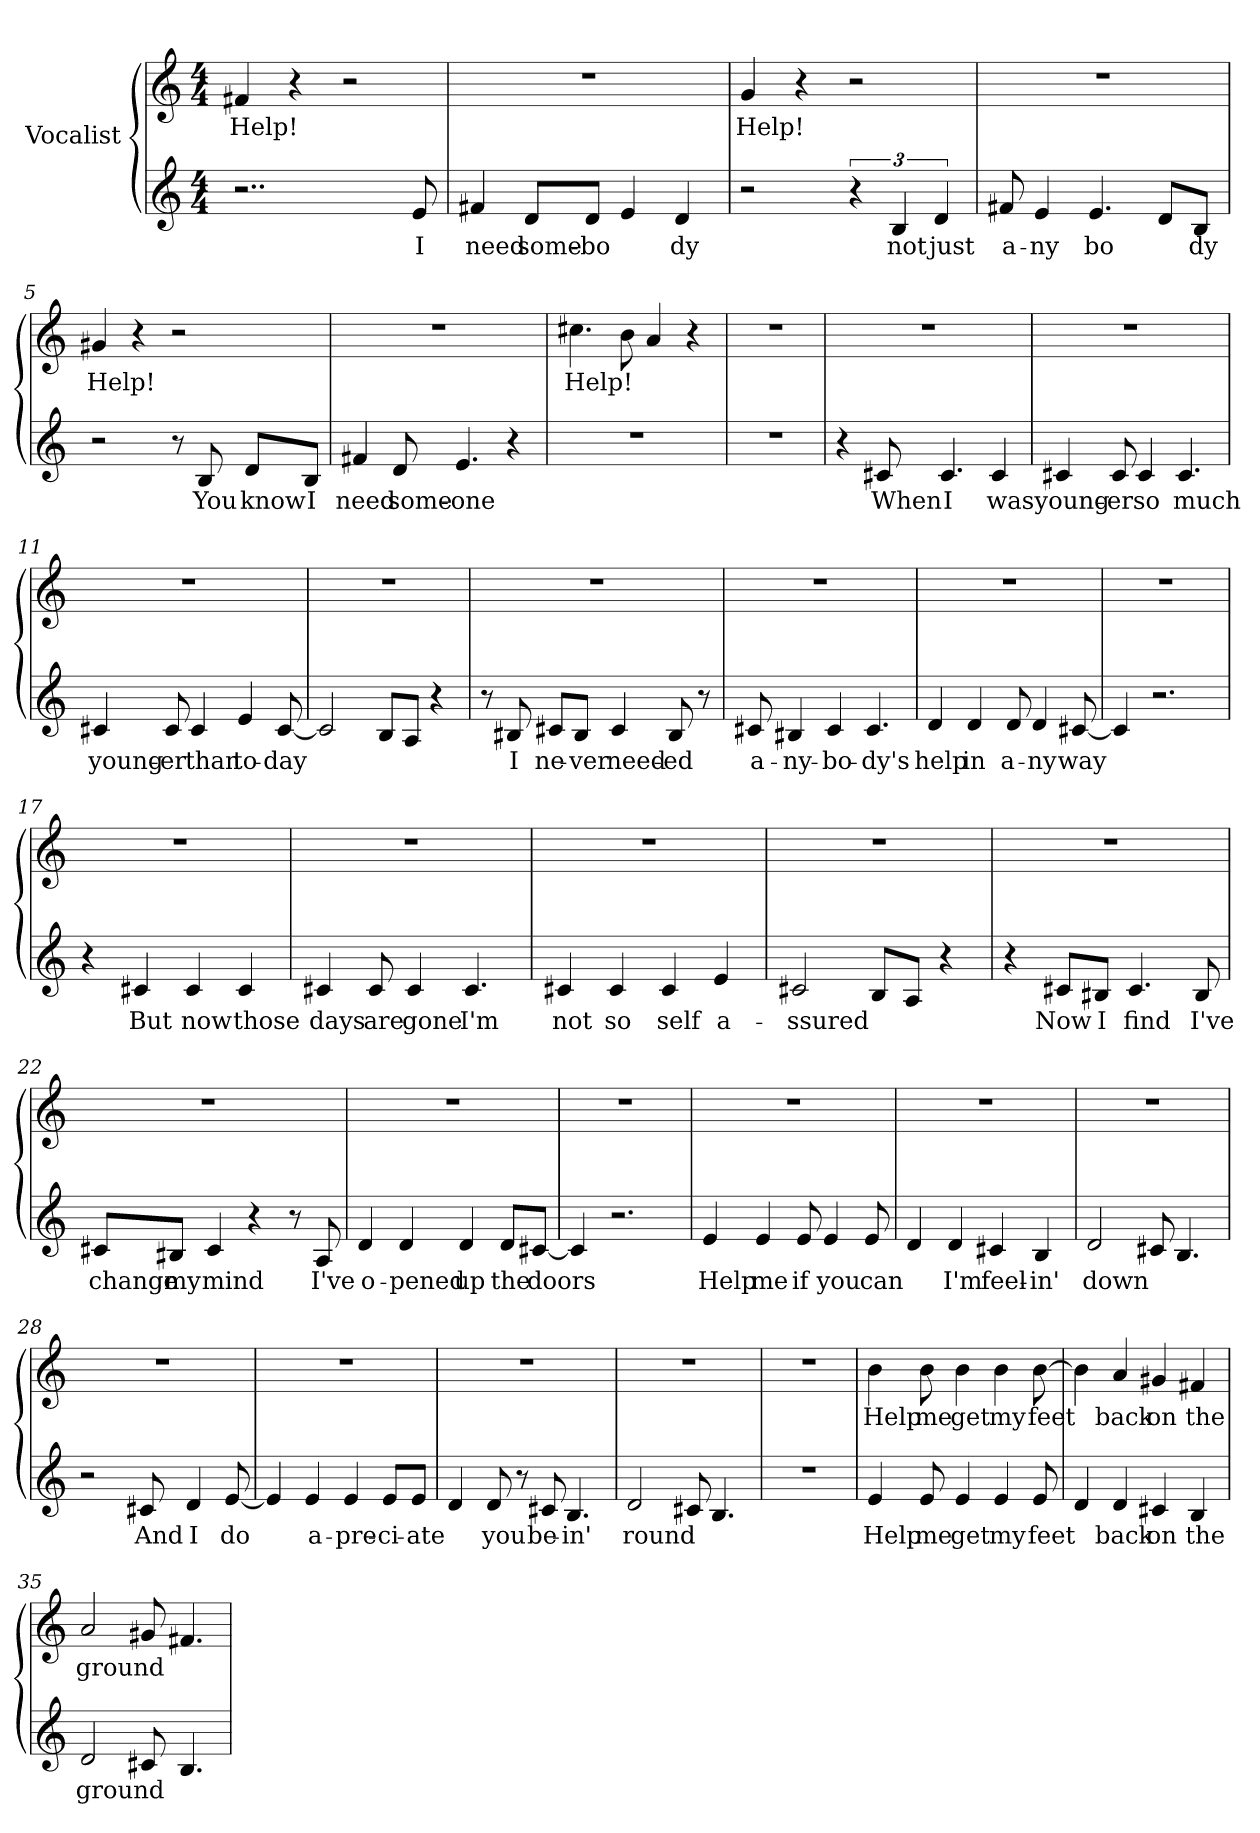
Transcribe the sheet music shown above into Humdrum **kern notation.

**kern	**text	**kern	**text
*part1	*part1	*part1	*part1
*staff2	*staff2	*staff1	*staff1
*I"Vocalist	*	*	*
*clefG2	*	*clefG2	*
*M4/4	*	*M4/4	*
=1	=1	=1	=1
*clefG2	*	*clefG2	*
*M4/4	*	*M4/4	*
2..r	.	4f#X	Help!
.	.	4r	.
.	.	2r	.
8e	I	.	.
=2	=2	=2	=2
4f#X	need	1r	.
8d/L	some-	.	.
8d/J	-bo-	.	.
4e	_	.	.
4d	-dy	.	.
=3	=3	=3	=3
2r	.	4g	Help!
.	.	4r	.
6r	.	2r	.
6B	not	.	.
6d	just	.	.
=4	=4	=4	=4
8f#X	a-	1r	.
4e	-ny	.	.
4.e	bo-	.	.
8d/L	_	.	.
8B/J	-dy	.	.
=5	=5	=5	=5
2r	.	4g#X	Help!
.	.	4r	.
8r	.	2r	.
8B	You	.	.
8d/L	know	.	.
8B/J	I	.	.
=6	=6	=6	=6
4f#X	need	1r	.
8d	some-	.	.
4.e	-one	.	.
4r	.	.	.
=7	=7	=7	=7
1r	.	4.cc#X	Help!
.	.	8b	_
.	.	4a	_
.	.	4r	.
=8	=8	=8	=8
1r	.	1r	.
=9	=9	=9	=9
4r	.	1r	.
8c#X	When	.	.
4.c#	I	.	.
4c#	was	.	.
=10	=10	=10	=10
4c#X	young-	1r	.
8c#	-er	.	.
4c#	so	.	.
4.c#	much	.	.
=11	=11	=11	=11
4c#X	young-	1r	.
8c#	-er	.	.
4c#	than	.	.
4e	to-	.	.
[8c#	day	.	.
=12	=12	=12	=12
2c#]	_	1r	.
8B/L	_	.	.
8A/J	_	.	.
4r	.	.	.
=13	=13	=13	=13
8r	.	1r	.
8B#X	I	.	.
8c#X/L	ne-	.	.
8B#/J	-ver	.	.
4c#	need-	.	.
8B#	-ed	.	.
8r	.	.	.
=14	=14	=14	=14
8c#X	a-	1r	.
4B#X	-ny-	.	.
4c#	-bo-	.	.
4.c#	-dy's	.	.
=15	=15	=15	=15
4d	help	1r	.
4d	in	.	.
8d	a-	.	.
4d	-ny	.	.
[8c#X	way	.	.
=16	=16	=16	=16
4c#]	_	1r	.
2.r	.	.	.
=17	=17	=17	=17
4r	.	1r	.
4c#X	But	.	.
4c#	now	.	.
4c#	those	.	.
=18	=18	=18	=18
4c#X	days	1r	.
8c#	are	.	.
4c#	gone	.	.
4.c#	I'm	.	.
=19	=19	=19	=19
4c#X	not	1r	.
4c#	so	.	.
4c#	self	.	.
4e	a-	.	.
=20	=20	=20	=20
2c#X	-ssured	1r	.
8B/L	_	.	.
8A/J	_	.	.
4r	.	.	.
=21	=21	=21	=21
4r	.	1r	.
8c#X/L	Now	.	.
8B#X/J	I	.	.
4.c#	find	.	.
8B#	I've	.	.
=22	=22	=22	=22
8c#X/L	change	1r	.
8B#X/J	my	.	.
4c#	mind	.	.
4r	.	.	.
8r	.	.	.
8A	I've	.	.
=23	=23	=23	=23
4d	o-	1r	.
4d	-pened	.	.
4d	up	.	.
8d/L	the	.	.
[8c#X/J	doors	.	.
=24	=24	=24	=24
4c#]	_	1r	.
2.r	.	.	.
=25	=25	=25	=25
4e	Help	1r	.
4e	me	.	.
8e	if	.	.
4e	you	.	.
8e	can	.	.
=26	=26	=26	=26
4d	_	1r	.
4d	I'm	.	.
4c#X	feel-	.	.
4B	-in'	.	.
=27	=27	=27	=27
2d	down	1r	.
8c#X	_	.	.
4.B	_	.	.
=28	=28	=28	=28
2r	.	1r	.
8c#X	And	.	.
4d	I	.	.
[8e	do	.	.
=29	=29	=29	=29
4e]	_	1r	.
4e	a-	.	.
4e	-pre-	.	.
8e/L	-ci-	.	.
8e/J	-ate	.	.
=30	=30	=30	=30
4d	_	1r	.
8d	you	.	.
8r	.	.	.
8c#X	be-	.	.
4.B	-in'	.	.
=31	=31	=31	=31
2d	round	1r	.
8c#X	_	.	.
4.B	_	.	.
=32	=32	=32	=32
1r	.	1r	.
=33	=33	=33	=33
4e	Help	4b	Help
8e	me	8b	me
4e	get	4b	get
4e	my	4b	my
8e	feet	[8b	feet
=34	=34	=34	=34
4d	_	4b]	_
4d	back	4a	back
4c#X	on	4g#X	on
4B	the	4f#X	the
=35	=35	=35	=35
2d	ground	2a	ground
8c#X	_	8g#X	_
4.B	_	4.f#X	_
=	=	=	=
*-	*-	*-	*-
